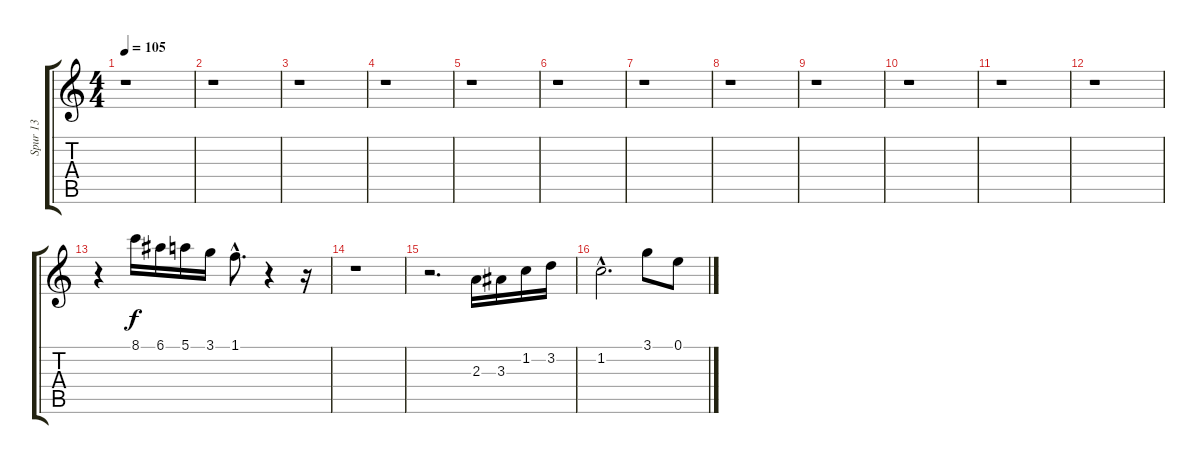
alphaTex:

\track ("Spur 13" "Spur 13") {instrument acousticguitarnylon}
\staff {score tabs}
\tuning (E4 B3 G3 D3 A2 E2) {hide}
\ts (4 4)
\tempo 105
\clef g2
\ks c
r.1{dy f} |
r.1 |
r.1 |
r.1 |
r.1 |
r.1 |
r.1 |
r.1 |
r.1 |
r.1 |
r.1 |
r.1 |
r.4 8.1.16 6.1.16 5.1.16 3.1.16 1.1{hac}.8{d} r.4 r.16 |
r.1 |
r.2{d} 2.3.16 3.3.16 1.2.16 3.2.16 |
1.2{hac}.2{d} 3.1.8 0.1.8
